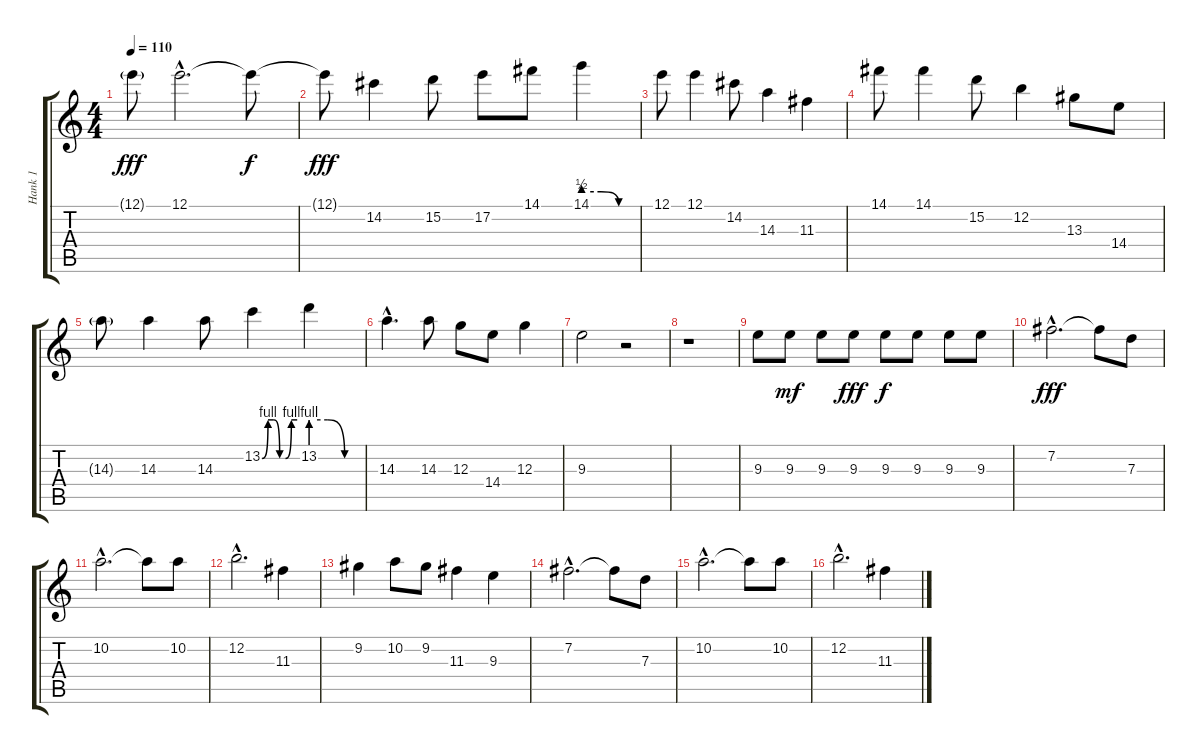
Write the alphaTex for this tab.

\track ("Hank 1" "Hank 1") {instrument acousticguitarnylon}
\staff {score tabs}
\tuning (E4 B3 G3 D3 A2 E2) {hide}
\ts (4 4)
\tempo 110
\clef g2
\ks c
12.1{g}.8{dy fff} 12.1{hac}.2{d} 12.1{t}.8{dy f} |
12.1{t}.8{dy fff} 14.2.4 15.2.8 17.2.8 14.1.8 14.1{be (custom 0 2 20 2 40 0 60 0)}.4 |
12.1.8 12.1.4 14.2.8 14.3.4 11.3.4 |
14.1.8 14.1.4 15.2.8 12.2.4 13.3.8 14.4.8 |
14.3{g}.8 14.3.4 14.3.8 13.2{be (custom 0 0 10 4 20 4 30 0 40 0 50 4 60 4)}.4 13.2{be (custom 0 4 20 4 40 0 60 0)}.4 |
14.3{hac}.4{d} 14.3.8 12.3.8 14.4.8 12.3.4 |
9.3.2 r.2 |
r.1 |
9.3.8{volume 16 instrument acousticguitarnylon} 9.3.8{dy mf} 9.3.8 9.3.8{dy fff} 9.3.8{dy f} 9.3.8 9.3.8 9.3.8 |
7.2{hac}.2{d dy fff} 7.2{t}.8 7.3.8 |
10.2{hac}.2{d} 10.2{t}.8 10.2.8 |
12.2{hac}.2{d} 11.3.4 |
9.2.4 10.2.8 9.2.8 11.3.4 9.3.4 |
7.2{hac}.2{d} 7.2{t}.8 7.3.8 |
10.2{hac}.2{d} 10.2{t}.8 10.2.8 |
12.2{hac}.2{d} 11.3.4
